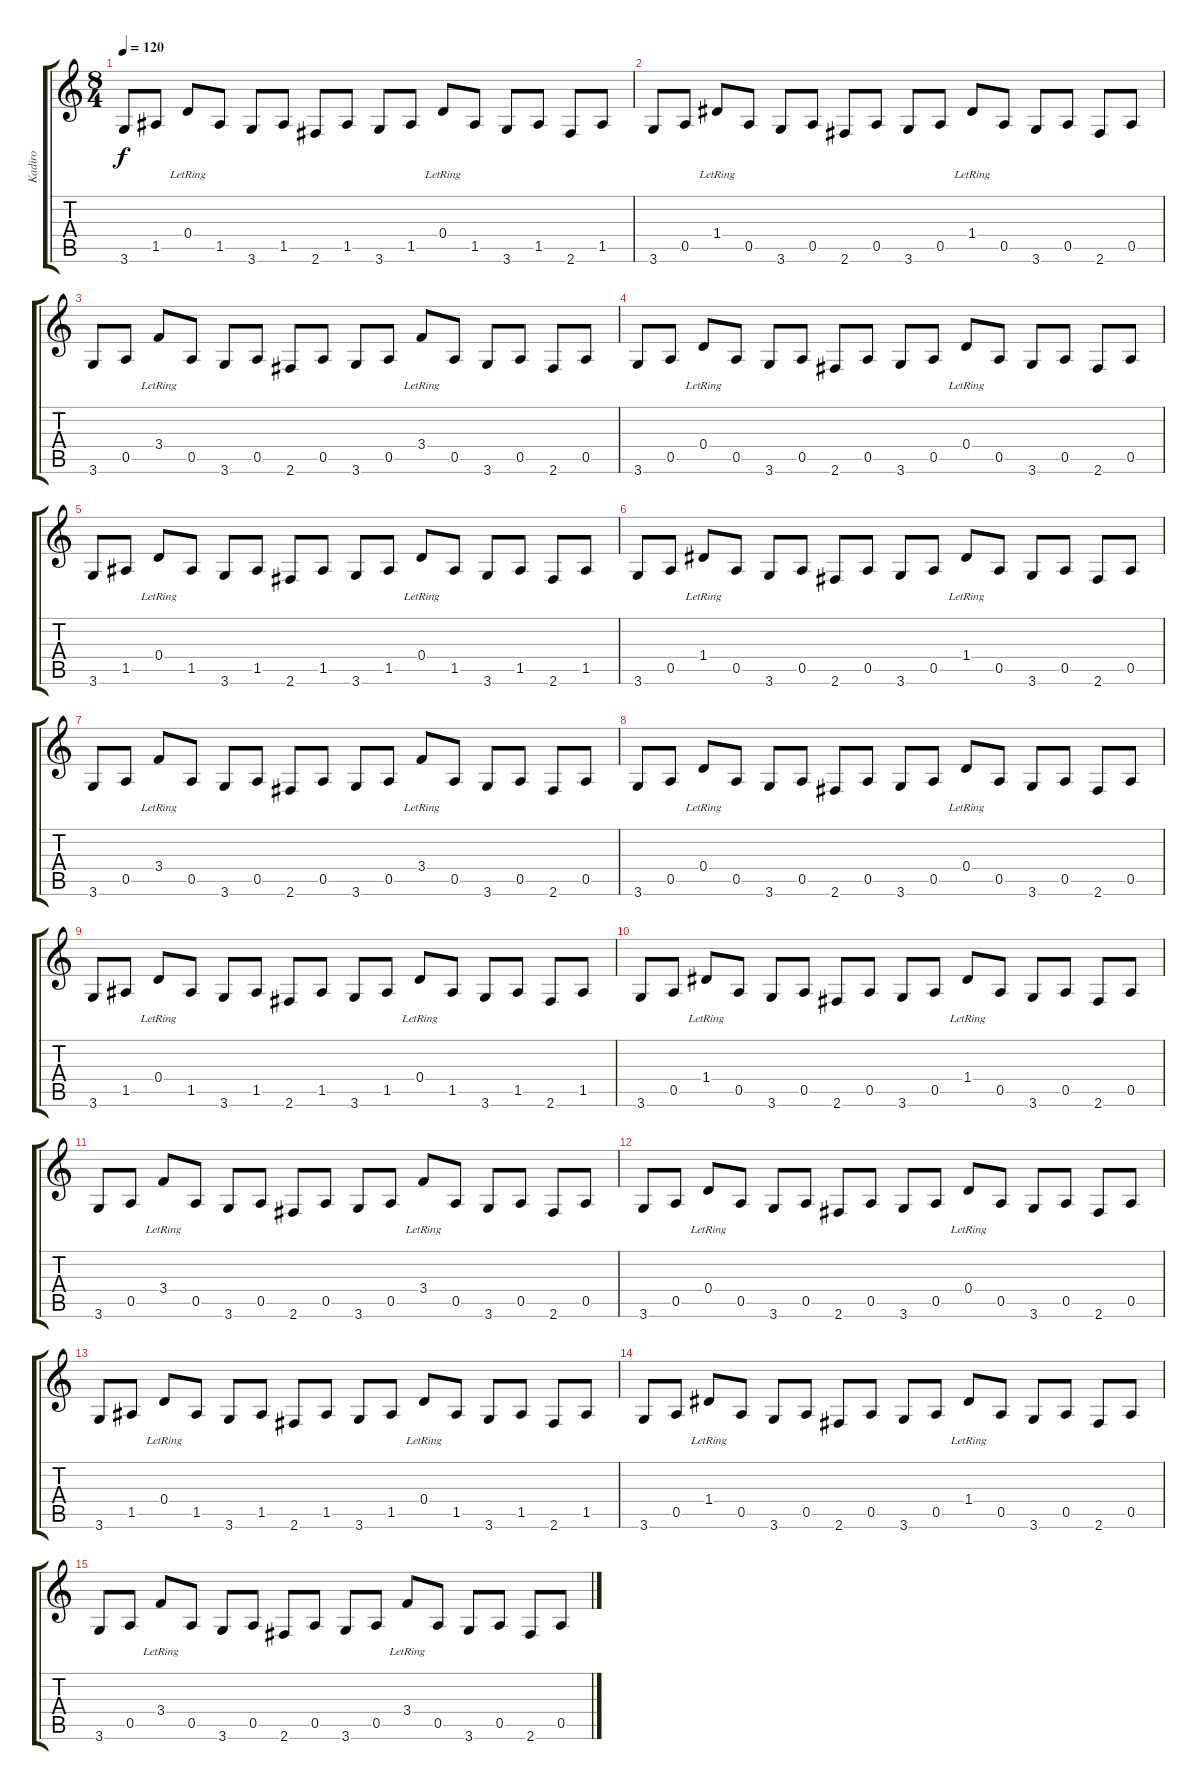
\track ("Kadiro" "Kadiro") {instrument acousticguitarsteel}
\staff {score tabs}
\tuning (E4 B3 G3 D3 A2 E2) {hide}
\ts (8 4)
\tempo 120
\clef g2
\ks c
3.6.8{dy f instrument acousticguitarsteel} 1.5.8 0.4{lr}.8 1.5.8 3.6.8 1.5.8 2.6.8 1.5.8 3.6.8 1.5.8 0.4{lr}.8 1.5.8 3.6.8 1.5.8 2.6.8 1.5.8 |
3.6.8 0.5.8 1.4{lr}.8 0.5.8 3.6.8 0.5.8 2.6.8 0.5.8 3.6.8 0.5.8 1.4{lr}.8 0.5.8 3.6.8 0.5.8 2.6.8 0.5.8 |
3.6.8 0.5.8 3.4{lr}.8 0.5.8 3.6.8 0.5.8 2.6.8 0.5.8 3.6.8 0.5.8 3.4{lr}.8 0.5.8 3.6.8 0.5.8 2.6.8 0.5.8 |
3.6.8 0.5.8 0.4{lr}.8 0.5.8 3.6.8 0.5.8 2.6.8 0.5.8 3.6.8 0.5.8 0.4{lr}.8 0.5.8 3.6.8 0.5.8 2.6.8 0.5.8 |
3.6.8 1.5.8 0.4{lr}.8 1.5.8 3.6.8 1.5.8 2.6.8 1.5.8 3.6.8 1.5.8 0.4{lr}.8 1.5.8 3.6.8 1.5.8 2.6.8 1.5.8 |
3.6.8 0.5.8 1.4{lr}.8 0.5.8 3.6.8 0.5.8 2.6.8 0.5.8 3.6.8 0.5.8 1.4{lr}.8 0.5.8 3.6.8 0.5.8 2.6.8 0.5.8 |
3.6.8 0.5.8 3.4{lr}.8 0.5.8 3.6.8 0.5.8 2.6.8 0.5.8 3.6.8 0.5.8 3.4{lr}.8 0.5.8 3.6.8 0.5.8 2.6.8 0.5.8 |
3.6.8 0.5.8 0.4{lr}.8 0.5.8 3.6.8 0.5.8 2.6.8 0.5.8 3.6.8 0.5.8 0.4{lr}.8 0.5.8 3.6.8 0.5.8 2.6.8 0.5.8 |
3.6.8 1.5.8 0.4{lr}.8 1.5.8 3.6.8 1.5.8 2.6.8 1.5.8 3.6.8 1.5.8 0.4{lr}.8 1.5.8 3.6.8 1.5.8 2.6.8 1.5.8 |
3.6.8 0.5.8 1.4{lr}.8 0.5.8 3.6.8 0.5.8 2.6.8 0.5.8 3.6.8 0.5.8 1.4{lr}.8 0.5.8 3.6.8 0.5.8 2.6.8 0.5.8 |
3.6.8 0.5.8 3.4{lr}.8 0.5.8 3.6.8 0.5.8 2.6.8 0.5.8 3.6.8 0.5.8 3.4{lr}.8 0.5.8 3.6.8 0.5.8 2.6.8 0.5.8 |
3.6.8 0.5.8 0.4{lr}.8 0.5.8 3.6.8 0.5.8 2.6.8 0.5.8 3.6.8 0.5.8 0.4{lr}.8 0.5.8 3.6.8 0.5.8 2.6.8 0.5.8 |
3.6.8 1.5.8 0.4{lr}.8 1.5.8 3.6.8 1.5.8 2.6.8 1.5.8 3.6.8 1.5.8 0.4{lr}.8 1.5.8 3.6.8 1.5.8 2.6.8 1.5.8 |
3.6.8 0.5.8 1.4{lr}.8 0.5.8 3.6.8 0.5.8 2.6.8 0.5.8 3.6.8 0.5.8 1.4{lr}.8 0.5.8 3.6.8 0.5.8 2.6.8 0.5.8 |
3.6.8 0.5.8 3.4{lr}.8 0.5.8 3.6.8 0.5.8 2.6.8 0.5.8 3.6.8 0.5.8 3.4{lr}.8 0.5.8 3.6.8 0.5.8 2.6.8 0.5.8
